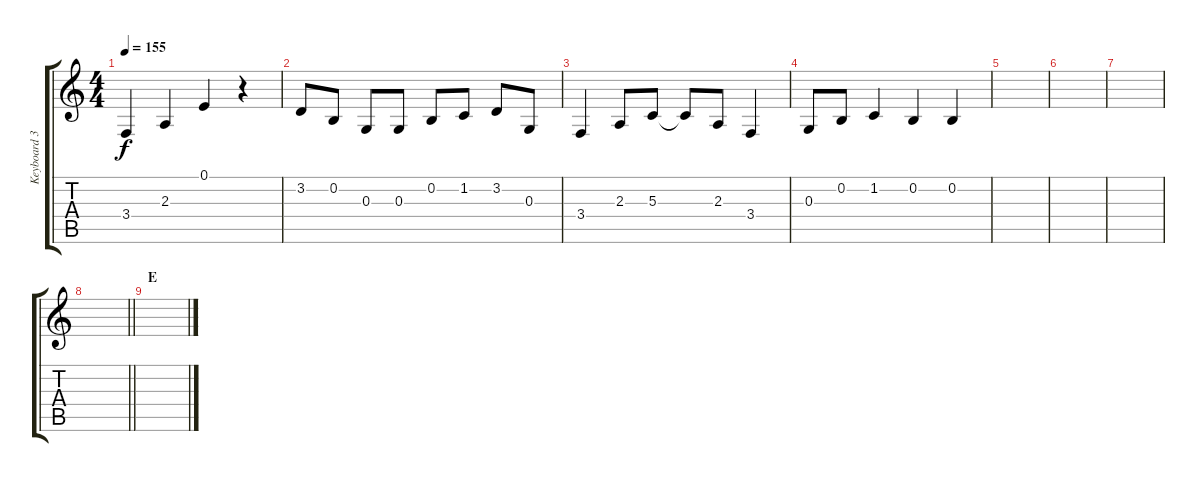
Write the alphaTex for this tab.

\track ("Keyboard 3" "Keyboard 3") {instrument pad3polysynth}
\staff {score tabs}
\tuning (E4 B3 G3 D3 A2 E2) {hide}
\ts (4 4)
\tempo 155
\clef g2
\ks c
3.4.4{dy f} 2.3.4 0.1.4 r.4 |
3.2.8 0.2.8 0.3.8 0.3.8 0.2.8 1.2.8 3.2.8 0.3.8 |
3.4.4 2.3.8 5.3.8 5.3{t}.8 2.3.8 3.4.4 |
0.3.8 0.2.8 1.2.4 0.2.4 0.2.4 |
|
|
|
\barLineRight lightlight
|
\section ("" "E")
